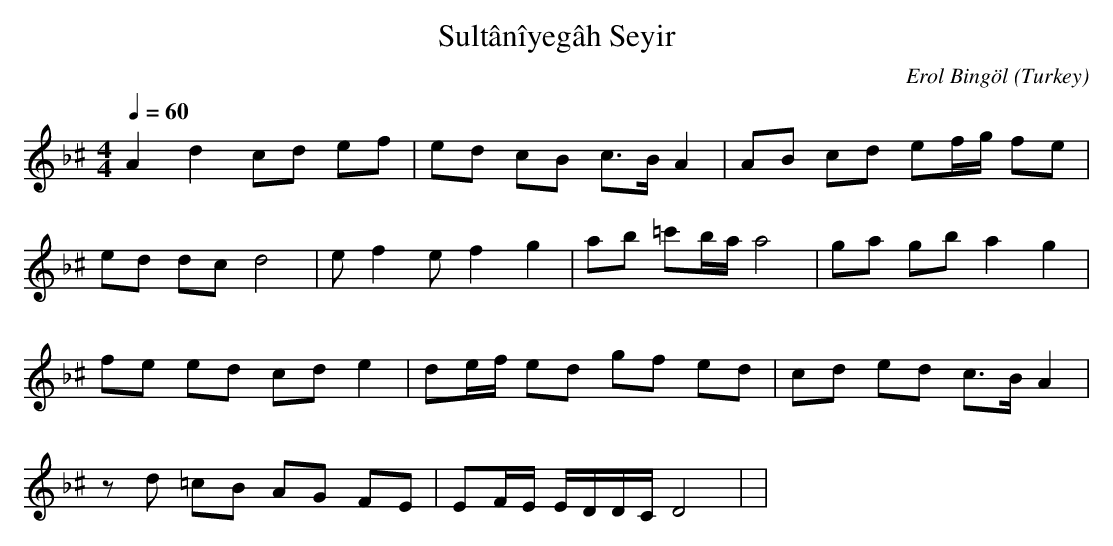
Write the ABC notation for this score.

X:1
T: Sultânîyegâh Seyir
C: Erol Bingöl
O: Turkey
M: 4/4
L: 1/16
K: C _B ^c
Q: 1/4=60
A4 d4 c2d2 e2f2  | e2d2 c2B2 c3B A4  | \
w:   |   |
A2B2 c2d2 e2fg f2e2  |
w:   |
e2d2 d2c2 d8  | e2f4e2 f4 g4  | a2b2 =c'2ba a8  | \
w:   |   |   |
g2a2 g2b2 a4 g4  |
w:   |
f2e2 e2d2 c2d2 e4  | d2ef e2d2 g2f2 e2d2  | \
w:   |   |
c2d2 e2d2 c3B A4  |
w:   |
z2d2 =c2B2 A2G2 F2E2  | E2FE EDDC D8  | |
